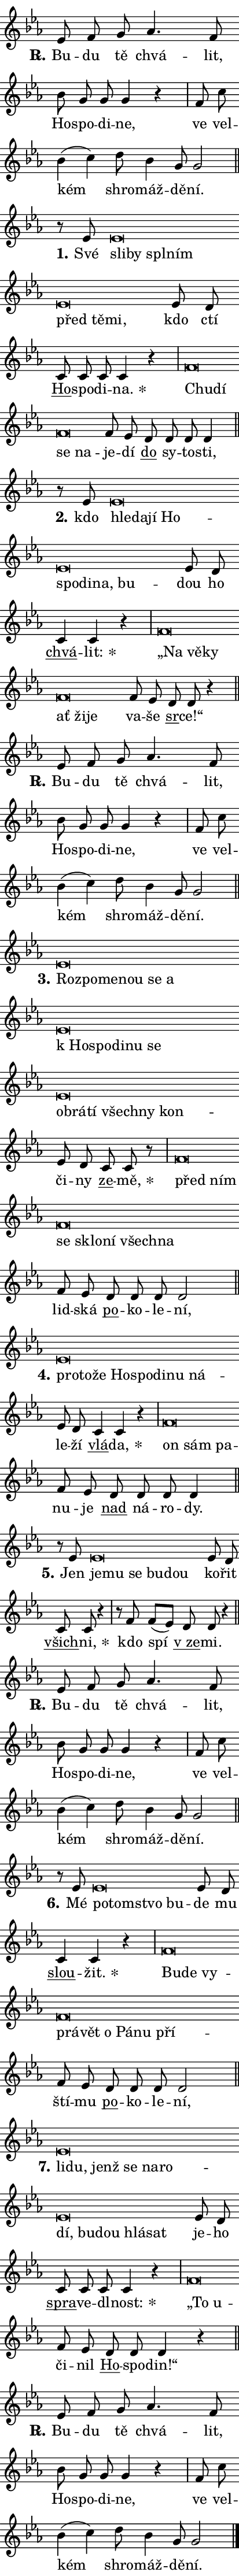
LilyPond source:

\version "2.24.0"
\header { tagline = "" }
\paper {
  indent = 0\cm
  top-margin = 0\cm
  right-margin = 0\cm
  bottom-margin = 0\cm
  left-margin = 0\cm
  paper-width = 7\cm
  page-breaking = #ly:one-page-breaking
  system-system-spacing.basic-distance = #11
  score-system-spacing.basic-distance = #11
  ragged-last = ##f
}


%% Author: Thomas Morley
%% https://lists.gnu.org/archive/html/lilypond-user/2020-05/msg00002.html
#(define (line-position grob)
"Returns position of @var[grob} in current system:
   @code{'start}, if at first time-step
   @code{'end}, if at last time-step
   @code{'middle} otherwise
"
  (let* ((col (ly:item-get-column grob))
         (ln (ly:grob-object col 'left-neighbor))
         (rn (ly:grob-object col 'right-neighbor))
         (col-to-check-left (if (ly:grob? ln) ln col))
         (col-to-check-right (if (ly:grob? rn) rn col))
         (break-dir-left
           (and
             (ly:grob-property col-to-check-left 'non-musical #f)
             (ly:item-break-dir col-to-check-left)))
         (break-dir-right
           (and
             (ly:grob-property col-to-check-right 'non-musical #f)
             (ly:item-break-dir col-to-check-right))))
        (cond ((eqv? 1 break-dir-left) 'start)
              ((eqv? -1 break-dir-right) 'end)
              (else 'middle))))

#(define (tranparent-at-line-position vctor)
  (lambda (grob)
  "Relying on @code{line-position} select the relevant enry from @var{vctor}.
Used to determine transparency,"
    (case (line-position grob)
      ((end) (not (vector-ref vctor 0)))
      ((middle) (not (vector-ref vctor 1)))
      ((start) (not (vector-ref vctor 2))))))

noteHeadBreakVisibility =
#(define-music-function (break-visibility)(vector?)
"Makes @code{NoteHead}s transparent relying on @var{break-visibility}"
#{
  \override NoteHead.transparent =
    #(tranparent-at-line-position break-visibility)
#})

#(define delete-ledgers-for-transparent-note-heads
  (lambda (grob)
    "Reads whether a @code{NoteHead} is transparent.
If so this @code{NoteHead} is removed from @code{'note-heads} from
@var{grob}, which is supposed to be @code{LedgerLineSpanner}.
As a result ledgers are not printed for this @code{NoteHead}"
    (let* ((nhds-array (ly:grob-object grob 'note-heads))
           (nhds-list
             (if (ly:grob-array? nhds-array)
                 (ly:grob-array->list nhds-array)
                 '()))
           ;; Relies on the transparent-property being done before
           ;; Staff.LedgerLineSpanner.after-line-breaking is executed.
           ;; This is fragile ...
           (to-keep
             (remove
               (lambda (nhd)
                 (ly:grob-property nhd 'transparent #f))
               nhds-list)))
      ;; TODO find a better method to iterate over grob-arrays, similiar
      ;; to filter/remove etc for lists
      ;; For now rebuilt from scratch
      (set! (ly:grob-object grob 'note-heads)  '())
      (for-each
        (lambda (nhd)
          (ly:pointer-group-interface::add-grob grob 'note-heads nhd))
        to-keep))))

hideNotes = {
  \noteHeadBreakVisibility #begin-of-line-visible
}
unHideNotes = {
  \noteHeadBreakVisibility #all-visible
}

% work-around for resetting accidentals
% https://lilypond.org/doc/v2.23/Documentation/notation/displaying-rhythms#unmetered-music
cadenzaMeasure = {
  \cadenzaOff
  \partial 1024 s1024
  \cadenzaOn
}

#(define-markup-command (accent layout props text) (markup?)
  "Underline accented syllable"
  (interpret-markup layout props
    #{\markup \override #'(offset . 4.3) \underline { #text }#}))

responsum = \markup \concat {
  "R" \hspace #-1.05 \path #0.1 #'((moveto 0 0.07) (lineto 0.9 0.8)) \hspace #0.05 "."
}

\layout {
    \context {
        \Staff
        \remove "Time_signature_engraver"
        \override LedgerLineSpanner.after-line-breaking = #delete-ledgers-for-transparent-note-heads
    }
    \context {
        \Voice {
            \override NoteHead.output-attributes = #'((class . "notehead"))
            \override Hairpin.height = #0.55
        }
    }
    \context {
        \Lyrics {
            \override StanzaNumber.output-attributes = #'((class . "stanzanumber"))
            \override LyricSpace.minimum-distance = #0.9
            \override LyricText.font-name = #"TeX Gyre Schola"
            \override LyricText.font-size = 1
            \override StanzaNumber.font-name = #"TeX Gyre Schola Bold"
            \override StanzaNumber.font-size = 1
        }
    }
}

% magnetic-lyrics.ily
%
%   written by
%     Jean Abou Samra <jean@abou-samra.fr>
%     Werner Lemberg <wl@gnu.org>
%
%   adapted by
%     Jiri Hon <jiri.hon@gmail.com>
%
% Version 2022-Apr-15

% https://www.mail-archive.com/lilypond-user@gnu.org/msg149350.html

#(define (Left_hyphen_pointer_engraver context)
   "Collect syllable-hyphen-syllable occurrences in lyrics and store
them in properties.  This engraver only looks to the left.  For
example, if the lyrics input is @code{foo -- bar}, it does the
following.

@itemize @bullet
@item
Set the @code{text} property of the @code{LyricHyphen} grob between
@q{foo} and @q{bar} to @code{foo}.

@item
Set the @code{left-hyphen} property of the @code{LyricText} grob with
text @q{foo} to the @code{LyricHyphen} grob between @q{foo} and
@q{bar}.
@end itemize

Use this auxiliary engraver in combination with the
@code{lyric-@/text::@/apply-@/magnetic-@/offset!} hook."
   (let ((hyphen #f)
         (text #f))
     (make-engraver
      (acknowledgers
       ((lyric-syllable-interface engraver grob source-engraver)
        (set! text grob)))
      (end-acknowledgers
       ((lyric-hyphen-interface engraver grob source-engraver)
        ;(when (not (grob::has-interface grob 'lyric-space-interface))
          (set! hyphen grob)));)
      ((stop-translation-timestep engraver)
       (when (and text hyphen)
         (ly:grob-set-object! text 'left-hyphen hyphen))
       (set! text #f)
       (set! hyphen #f)))))

#(define (lyric-text::apply-magnetic-offset! grob)
   "If the space between two syllables is less than the value in
property @code{LyricText@/.details@/.squash-threshold}, move the right
syllable to the left so that it gets concatenated with the left
syllable.

Use this function as a hook for
@code{LyricText@/.after-@/line-@/breaking} if the
@code{Left_@/hyphen_@/pointer_@/engraver} is active."
   (let ((hyphen (ly:grob-object grob 'left-hyphen #f)))
     (when hyphen
       (let ((left-text (ly:spanner-bound hyphen LEFT)))
         (when (grob::has-interface left-text 'lyric-syllable-interface)
           (let* ((common (ly:grob-common-refpoint grob left-text X))
                  (this-x-ext (ly:grob-extent grob common X))
                  (left-x-ext
                   (begin
                     ;; Trigger magnetism for left-text.
                     (ly:grob-property left-text 'after-line-breaking)
                     (ly:grob-extent left-text common X)))
                  ;; `delta` is the gap width between two syllables.
                  (delta (- (interval-start this-x-ext)
                            (interval-end left-x-ext)))
                  (details (ly:grob-property grob 'details))
                  (threshold (assoc-get 'squash-threshold details 0.2)))
             (when (< delta threshold)
               (let* (;; We have to manipulate the input text so that
                      ;; ligatures crossing syllable boundaries are not
                      ;; disabled.  For languages based on the Latin
                      ;; script this is essentially a beautification.
                      ;; However, for non-Western scripts it can be a
                      ;; necessity.
                      (lt (ly:grob-property left-text 'text))
                      (rt (ly:grob-property grob 'text))
                      (is-space (grob::has-interface hyphen 'lyric-space-interface))
                      (space (if is-space " " ""))
                      (space-markup (grob-interpret-markup grob " "))
                      (space-size (interval-length (ly:stencil-extent space-markup X)))
                      (extra-delta (if is-space space-size 0))
                      ;; Append new syllable.
                      (ltrt-space (if (and (string? lt) (string? rt))
                                (string-append lt space rt)
                                (make-concat-markup (list lt space rt))))
                      ;; Right-align `ltrt` to the right side.
                      (ltrt-space-markup (grob-interpret-markup
                               grob
                               (make-translate-markup
                                (cons (interval-length this-x-ext) 0)
                                (make-right-align-markup ltrt-space)))))
                 (begin
                   ;; Don't print `left-text`.
                   (ly:grob-set-property! left-text 'stencil #f)
                   ;; Set text and stencil (which holds all collected
                   ;; syllables so far) and shift it to the left.
                   (ly:grob-set-property! grob 'text ltrt-space)
                   (ly:grob-set-property! grob 'stencil ltrt-space-markup)
                   (ly:grob-translate-axis! grob (- (- delta extra-delta)) X))))))))))


#(define (lyric-hyphen::displace-bounds-first grob)
   ;; Make very sure this callback isn't triggered too early.
   (let ((left (ly:spanner-bound grob LEFT))
         (right (ly:spanner-bound grob RIGHT)))
     (ly:grob-property left 'after-line-breaking)
     (ly:grob-property right 'after-line-breaking)
     (ly:lyric-hyphen::print grob)))

squashThreshold = #0.4

\layout {
  \context {
    \Lyrics
    \consists #Left_hyphen_pointer_engraver
    \override LyricText.after-line-breaking =
      #lyric-text::apply-magnetic-offset!
    \override LyricHyphen.stencil = #lyric-hyphen::displace-bounds-first
    \override LyricText.details.squash-threshold = \squashThreshold
    \override LyricHyphen.minimum-distance = 0
    \override LyricHyphen.minimum-length = \squashThreshold
  }
}

squash = \override LyricText.details.squash-threshold = 9999
unSquash = \override LyricText.details.squash-threshold = \squashThreshold

left = \override LyricText.self-alignment-X = #LEFT
unLeft = \revert LyricText.self-alignment-X

starOffset = #(lambda (grob) 
                (let ((x_offset (ly:self-alignment-interface::aligned-on-x-parent grob)))
                  (if (= x_offset 0) 0 (+ x_offset 1.2))))

star = #(define-music-function (syllable)(string?)
"Append star separator at the end of a syllable"
#{
  \once \override LyricText.X-offset = #starOffset
  \lyricmode { \markup {
    #syllable
    \override #'((font-name . "TeX Gyre Schola Bold")) \hspace #0.2 \lower #0.65 \larger "*"
  } }
#})

starAccent = #(define-music-function (syllable)(string?)
"Append star separator at the end of a syllable and make accent"
#{
  \once \override LyricText.X-offset = #starOffset
  \lyricmode { \markup {
    \accent #syllable
    \override #'((font-name . "TeX Gyre Schola Bold")) \hspace #0.2 \lower #0.65 \larger "*"
  } }
#})

breath = #(define-music-function (syllable)(string?)
"Append breathing indicator at the end of a syllable"
#{
  \lyricmode { \markup { #syllable "+" } }
#})

optionalBreath = #(define-music-function (syllable)(string?)
"Append optional breathing indicator at the end of a syllable"
#{
  \lyricmode { \markup { #syllable "(+)" } }
#})


\score {
    <<
        \new Voice = "melody" { \cadenzaOn \key es \major \relative { es'8 f g as4. f8 \bar "" bes g g g4 r \cadenzaMeasure \bar "|" f8 c' \bar "" bes4( c) \bar "" d8 bes4 g8 g2 \cadenzaMeasure \bar "||" \break } }
        \new Lyrics \lyricsto "melody" { \lyricmode { \set stanza = \responsum
Bu -- du tě chvá -- lit, Ho -- spo -- di -- ne, ve vel -- kém shro -- máž -- dě -- ní. } }
    >>
    \layout {}
}

\score {
    <<
        \new Voice = "melody" { \cadenzaOn \key es \major \relative { r8 es'8 es\breve*1/16 \hideNotes \breve*1/16 \bar "" \breve*1/16 \bar "" \breve*1/16 \bar "" \breve*1/16 \bar "" \breve*1/16 \breve*1/16 \bar "" \unHideNotes es8 d \bar "" c c c c4 r \cadenzaMeasure \bar "|" f\breve*1/16 \hideNotes \breve*1/16 \bar "" \breve*1/16 \breve*1/16 \bar "" \unHideNotes f8 es \bar "" d d d d4 \cadenzaMeasure \bar "||" \break } }
        \new Lyrics \lyricsto "melody" { \lyricmode { \set stanza = "1."
Své \left sli -- \squash by spl -- ním před tě -- mi, \unLeft \unSquash kdo ctí \markup \accent Ho -- spo -- di -- \star na. \left Chu -- \squash dí se na -- \unLeft \unSquash je -- dí \markup \accent do sy -- to -- sti, } }
    >>
    \layout {}
}

\score {
    <<
        \new Voice = "melody" { \cadenzaOn \key es \major \relative { r8 es'8 es\breve*1/16 \hideNotes \breve*1/16 \bar "" \breve*1/16 \bar "" \breve*1/16 \bar "" \breve*1/16 \bar "" \breve*1/16 \bar "" \breve*1/16 \breve*1/16 \bar "" \unHideNotes es8 d \bar "" c4 c r \cadenzaMeasure \bar "|" f\breve*1/16 \hideNotes \breve*1/16 \bar "" \breve*1/16 \bar "" \breve*1/16 \bar "" \breve*1/16 \breve*1/16 \bar "" \unHideNotes f8 es \bar "" d8 d r4 \cadenzaMeasure \bar "||" \break } }
        \new Lyrics \lyricsto "melody" { \lyricmode { \set stanza = "2."
kdo \left hle -- \squash da -- jí Ho -- spo -- di -- na, bu -- \unLeft \unSquash dou ho \markup \accent chvá -- \star lit: \left „Na \squash vě -- ky ať ži -- je \unLeft \unSquash va -- še \markup \accent sr -- ce!“ } }
    >>
    \layout {}
}

\score {
    <<
        \new Voice = "melody" { \cadenzaOn \key es \major \relative { es'8 f g as4. f8 \bar "" bes g g g4 r \cadenzaMeasure \bar "|" f8 c' \bar "" bes4( c) \bar "" d8 bes4 g8 g2 \cadenzaMeasure \bar "||" \break } }
        \new Lyrics \lyricsto "melody" { \lyricmode { \set stanza = \responsum
Bu -- du tě chvá -- lit, Ho -- spo -- di -- ne, ve vel -- kém shro -- máž -- dě -- ní. } }
    >>
    \layout {}
}

\score {
    <<
        \new Voice = "melody" { \cadenzaOn \key es \major \relative { es'\breve*1/16 \hideNotes \breve*1/16 \bar "" \breve*1/16 \bar "" \breve*1/16 \bar "" \breve*1/16 \bar "" \breve*1/16 \bar "" \breve*1/16 \bar "" \breve*1/16 \bar "" \breve*1/16 \bar "" \breve*1/16 \bar "" \breve*1/16 \bar "" \breve*1/16 \bar "" \breve*1/16 \bar "" \breve*1/16 \bar "" \breve*1/16 \bar "" \breve*1/16 \breve*1/16 \bar "" \unHideNotes es8 d \bar "" c c r \cadenzaMeasure \bar "|" f\breve*1/16 \hideNotes \breve*1/16 \bar "" \breve*1/16 \bar "" \breve*1/16 \bar "" \breve*1/16 \bar "" \breve*1/16 \breve*1/16 \bar "" \unHideNotes f8 es \bar "" d d d d2 \cadenzaMeasure \bar "||" \break } }
        \new Lyrics \lyricsto "melody" { \lyricmode { \set stanza = "3."
\left Roz -- \squash po -- me -- nou se a "k Ho" -- spo -- di -- nu se ob -- rá -- tí všech -- ny kon -- \unLeft \unSquash či -- ny \markup \accent ze -- \star mě, \left před \squash ním se sklo -- ní všech -- na \unLeft \unSquash lid -- ská \markup \accent po -- ko -- le -- ní, } }
    >>
    \layout {}
}

\score {
    <<
        \new Voice = "melody" { \cadenzaOn \key es \major \relative { es'\breve*1/16 \hideNotes \breve*1/16 \bar "" \breve*1/16 \bar "" \breve*1/16 \bar "" \breve*1/16 \bar "" \breve*1/16 \bar "" \breve*1/16 \breve*1/16 \bar "" \unHideNotes es8 d \bar "" c4 c r \cadenzaMeasure \bar "|" f\breve*1/16 \hideNotes \breve*1/16 \breve*1/16 \bar "" \unHideNotes f8 es \bar "" d d d d4 \cadenzaMeasure \bar "||" \break } }
        \new Lyrics \lyricsto "melody" { \lyricmode { \set stanza = "4."
\left pro -- \squash to -- že Ho -- spo -- di -- nu ná -- \unLeft \unSquash le -- ží \markup \accent vlá -- \star da, \left on \squash sám pa -- \unLeft \unSquash nu -- je \markup \accent nad ná -- ro -- dy. } }
    >>
    \layout {}
}

\score {
    <<
        \new Voice = "melody" { \cadenzaOn \key es \major \relative { r8 es'8 es\breve*1/16 \hideNotes \breve*1/16 \bar "" \breve*1/16 \bar "" \breve*1/16 \breve*1/16 \bar "" \unHideNotes es8 d \bar "" c8 c r4 \cadenzaMeasure \bar "|" r8 f8 f8[( es)] \bar "" d8 d r4 \cadenzaMeasure \bar "||" \break } }
        \new Lyrics \lyricsto "melody" { \lyricmode { \set stanza = "5."
Jen \left je -- \squash mu se bu -- dou \unLeft \unSquash ko -- řit \markup \accent všich -- \star ni, kdo spí \markup \accent "v ze" -- mi. } }
    >>
    \layout {}
}

\score {
    <<
        \new Voice = "melody" { \cadenzaOn \key es \major \relative { es'8 f g as4. f8 \bar "" bes g g g4 r \cadenzaMeasure \bar "|" f8 c' \bar "" bes4( c) \bar "" d8 bes4 g8 g2 \cadenzaMeasure \bar "||" \break } }
        \new Lyrics \lyricsto "melody" { \lyricmode { \set stanza = \responsum
Bu -- du tě chvá -- lit, Ho -- spo -- di -- ne, ve vel -- kém shro -- máž -- dě -- ní. } }
    >>
    \layout {}
}

\score {
    <<
        \new Voice = "melody" { \cadenzaOn \key es \major \relative { r8 es'8 es\breve*1/16 \hideNotes \breve*1/16 \bar "" \breve*1/16 \breve*1/16 \bar "" \unHideNotes es8 d \bar "" c4 c r \cadenzaMeasure \bar "|" f\breve*1/16 \hideNotes \breve*1/16 \bar "" \breve*1/16 \bar "" \breve*1/16 \bar "" \breve*1/16 \bar "" \breve*1/16 \bar "" \breve*1/16 \bar "" \breve*1/16 \breve*1/16 \bar "" \unHideNotes f8 es \bar "" d d d d2 \cadenzaMeasure \bar "||" \break } }
        \new Lyrics \lyricsto "melody" { \lyricmode { \set stanza = "6."
Mé \left po -- \squash tom -- stvo bu -- \unLeft \unSquash de mu \markup \accent slou -- \star žit. \left Bu -- \squash de vy -- prá -- vět o Pá -- nu pří -- \unLeft \unSquash ští -- mu \markup \accent po -- ko -- le -- ní, } }
    >>
    \layout {}
}

\score {
    <<
        \new Voice = "melody" { \cadenzaOn \key es \major \relative { es'\breve*1/16 \hideNotes \breve*1/16 \bar "" \breve*1/16 \bar "" \breve*1/16 \bar "" \breve*1/16 \bar "" \breve*1/16 \bar "" \breve*1/16 \bar "" \breve*1/16 \bar "" \breve*1/16 \bar "" \breve*1/16 \breve*1/16 \bar "" \unHideNotes es8 d \bar "" c c c c4 r \cadenzaMeasure \bar "|" f\breve*1/16 \hideNotes \breve*1/16 \bar "" \unHideNotes f8 es \bar "" d d d4 r \cadenzaMeasure \bar "||" \break } }
        \new Lyrics \lyricsto "melody" { \lyricmode { \set stanza = "7."
\left li -- \squash du, jenž se na -- ro -- dí, bu -- dou hlá -- sat \unLeft \unSquash je -- ho \markup \accent spra -- ve -- dl -- \star nost: \left „To \squash u -- \unLeft \unSquash či -- nil \markup \accent Ho -- spo -- din!“ } }
    >>
    \layout {}
}

\score {
    <<
        \new Voice = "melody" { \cadenzaOn \key es \major \relative { es'8 f g as4. f8 \bar "" bes g g g4 r \cadenzaMeasure \bar "|" f8 c' \bar "" bes4( c) \bar "" d8 bes4 g8 g2 \cadenzaMeasure \bar "||" \break } \bar "|." }
        \new Lyrics \lyricsto "melody" { \lyricmode { \set stanza = \responsum
Bu -- du tě chvá -- lit, Ho -- spo -- di -- ne, ve vel -- kém shro -- máž -- dě -- ní. } }
    >>
    \layout {}
}
